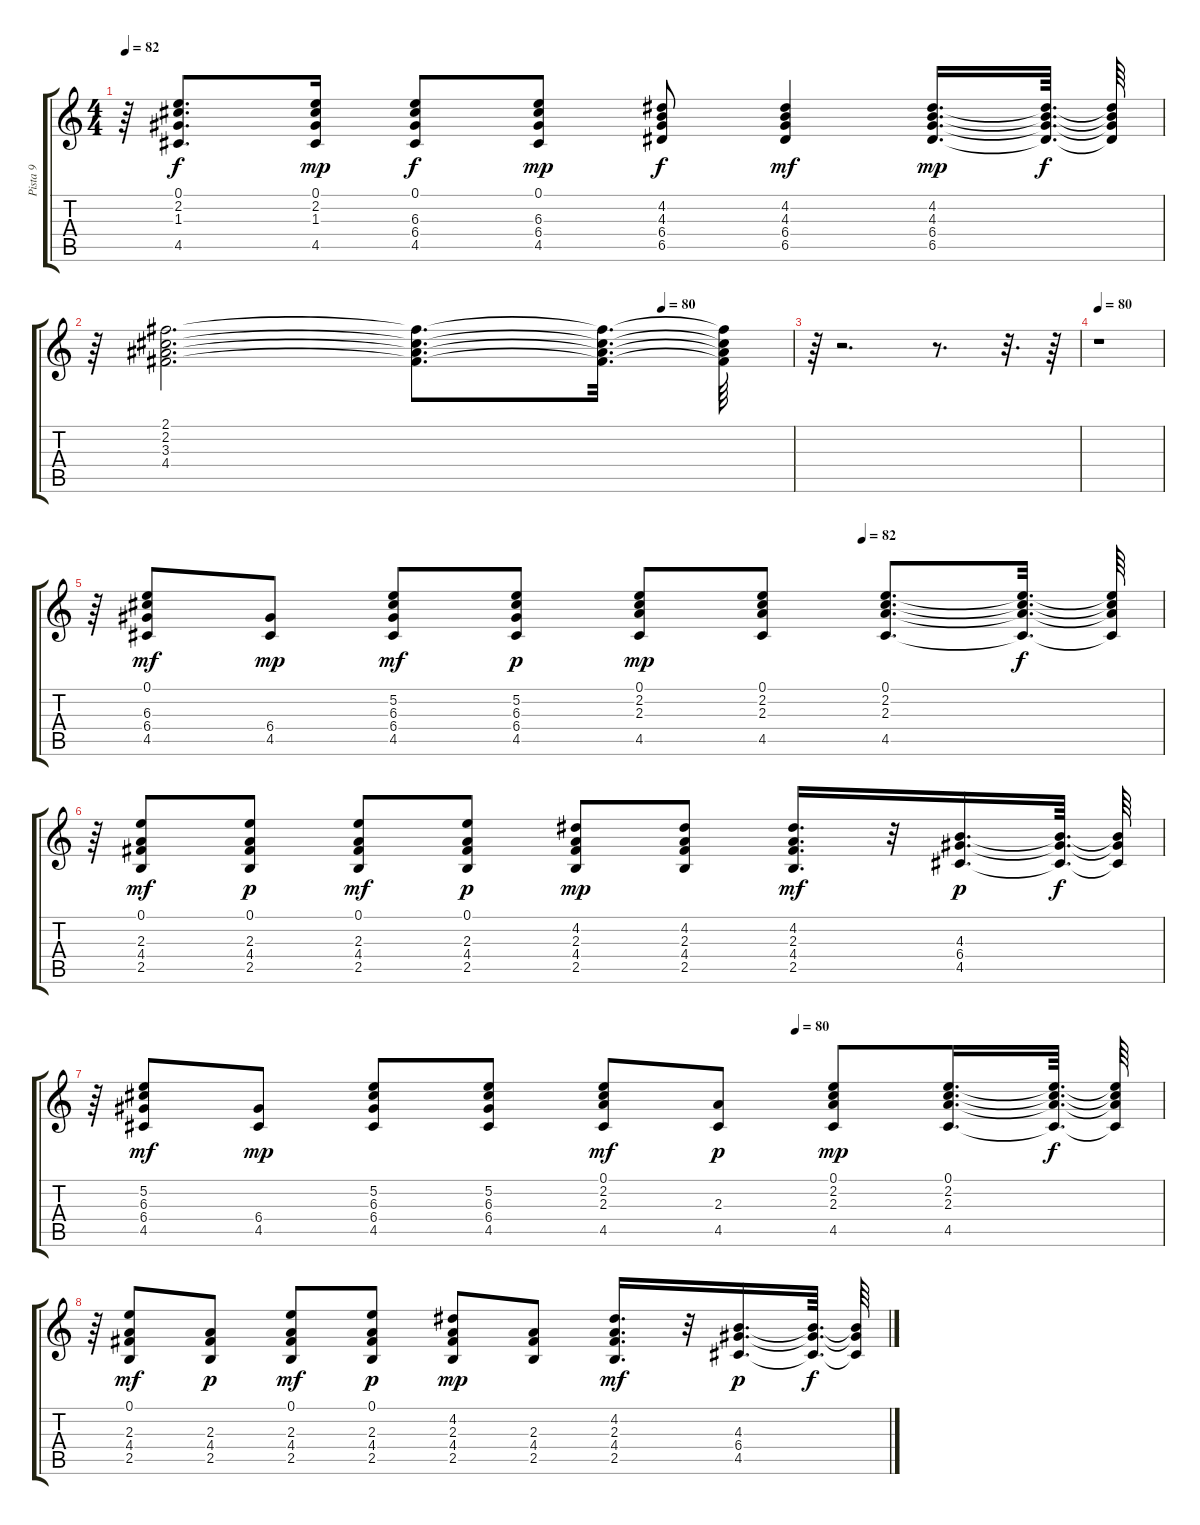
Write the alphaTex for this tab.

\track ("Pista 9" "Pista 9") {instrument acousticguitarsteel}
\staff {score tabs}
\tuning (E4 B3 G3 D3 A2 E2) {hide}
\ts (4 4)
\tempo 82
\clef g2
\ks c
r.64{dy f} (0.1 2.2 1.3 4.5).8{d} (0.1 2.2 1.3 4.5).16{dy mp} (0.1 6.3 6.4 4.5).8{dy f} (0.1 6.3 6.4 4.5).8{dy mp} (4.2 4.3 6.4 6.5).8{dy f} (4.2 4.3 6.4 6.5).4{dy mf} (4.2 4.3 6.4 6.5).16{d dy mp} (4.2{t} 4.3{t} 6.4{t} 6.5{t}).64{d dy f} (4.2{t} 4.3{t} 6.4{t} 6.5{t}).64 |
\tempo (80 0.8125)
r.64 (2.1 2.2 3.3 4.4).2{d} (2.1{t} 2.2{t} 3.3{t} 4.4{t}).8{d} (2.1{t} 2.2{t} 3.3{t} 4.4{t}).32{d} (2.1{t} 2.2{t} 3.3{t} 4.4{t}).64 |
r.64 r.2{d} r.8{d} r.32{d} r.64 |
\tempo 80
r.1 |
\tempo (82 0.71875)
r.64 (0.1 6.3 6.4 4.5).8{dy mf} (6.4 4.5).8{dy mp} (5.2 6.3 6.4 4.5).8{dy mf} (5.2 6.3 6.4 4.5).8{dy p} (0.1 2.2 2.3 4.5).8{dy mp} (0.1 2.2 2.3 4.5).8 (0.1 2.2 2.3 4.5).8{d} (0.1{t} 2.2{t} 2.3{t} 4.5{t}).32{d dy f} (0.1{t} 2.2{t} 2.3{t} 4.5{t}).64 |
r.64 (0.1 2.3 4.4 2.5).8{dy mf} (0.1 2.3 4.4 2.5).8{dy p} (0.1 2.3 4.4 2.5).8{dy mf} (0.1 2.3 4.4 2.5).8{dy p} (4.2 2.3 4.4 2.5).8{dy mp} (4.2 2.3 4.4 2.5).8 (4.2 2.3 4.4 2.5).16{d dy mf} r.32 (4.3 6.4 4.5).16{d dy p} (4.3{t} 6.4{t} 4.5{t}).64{d dy f} (4.3{t} 6.4{t} 4.5{t}).64 |
\tempo (80 0.65625)
r.64 (5.2 6.3 6.4 4.5).8{dy mf} (6.4 4.5).8{dy mp} (5.2 6.3 6.4 4.5).8 (5.2 6.3 6.4 4.5).8 (0.1 2.2 2.3 4.5).8{dy mf} (2.3 4.5).8{dy p} (0.1 2.2 2.3 4.5).8{dy mp} (0.1 2.2 2.3 4.5).16{d} (0.1{t} 2.2{t} 2.3{t} 4.5{t}).64{d dy f} (0.1{t} 2.2{t} 2.3{t} 4.5{t}).64 |
r.64 (0.1 2.3 4.4 2.5).8{dy mf} (2.3 4.4 2.5).8{dy p} (0.1 2.3 4.4 2.5).8{dy mf} (0.1 2.3 4.4 2.5).8{dy p} (4.2 2.3 4.4 2.5).8{dy mp} (2.3 4.4 2.5).8 (4.2 2.3 4.4 2.5).16{d dy mf} r.32 (4.3 6.4 4.5).16{d dy p} (4.3{t} 6.4{t} 4.5{t}).64{d dy f} (4.3{t} 6.4{t} 4.5{t}).64
